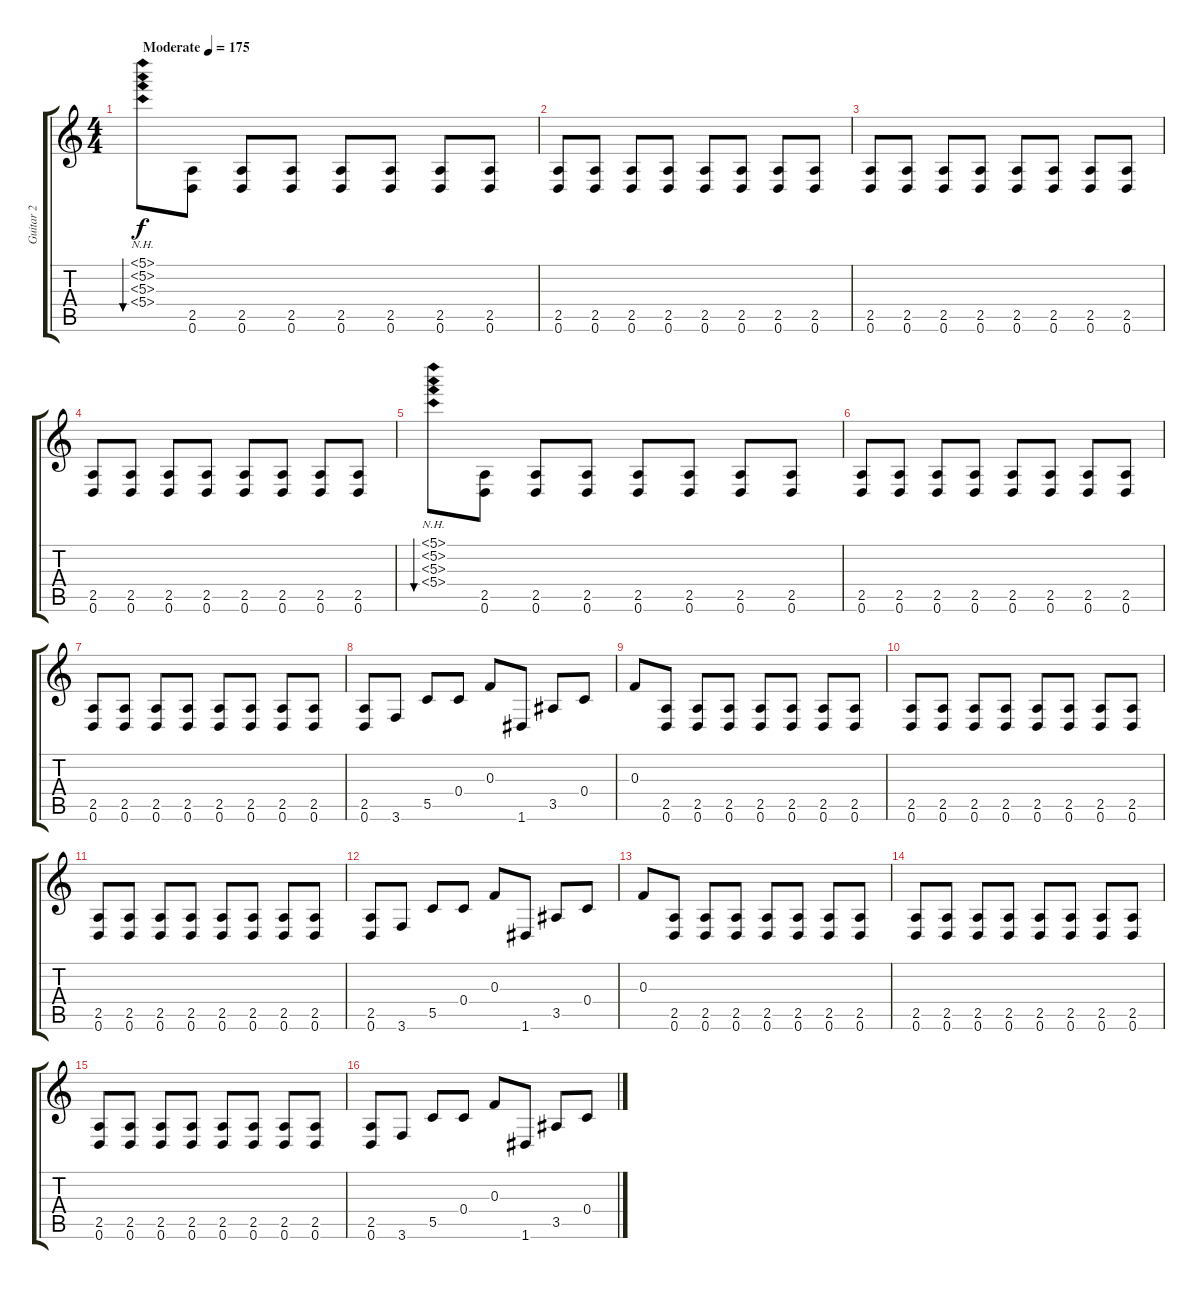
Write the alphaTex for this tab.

\track ("Guitar 2" "Guitar 2") {instrument overdrivenguitar}
\staff {score tabs}
\tuning (D4 A3 F3 C3 G2 D2) {hide}
\ts (4 4)
\tempo (175 "Moderate")
\clef g2
\ks c
(5.1{nh} 5.2{nh} 5.3{nh} 5.4{nh}).8{bu 240 dy f instrument overdrivenguitar} (2.5 0.6).8 (2.5 0.6).8 (2.5 0.6).8 (2.5 0.6).8 (2.5 0.6).8 (2.5 0.6).8 (2.5 0.6).8 |
(2.5 0.6).8 (2.5 0.6).8 (2.5 0.6).8 (2.5 0.6).8 (2.5 0.6).8 (2.5 0.6).8 (2.5 0.6).8 (2.5 0.6).8 |
(2.5 0.6).8 (2.5 0.6).8 (2.5 0.6).8 (2.5 0.6).8 (2.5 0.6).8 (2.5 0.6).8 (2.5 0.6).8 (2.5 0.6).8 |
(2.5 0.6).8 (2.5 0.6).8 (2.5 0.6).8 (2.5 0.6).8 (2.5 0.6).8 (2.5 0.6).8 (2.5 0.6).8 (2.5 0.6).8 |
(5.1{nh} 5.2{nh} 5.3{nh} 5.4{nh}).8{bu 240} (2.5 0.6).8 (2.5 0.6).8 (2.5 0.6).8 (2.5 0.6).8 (2.5 0.6).8 (2.5 0.6).8 (2.5 0.6).8 |
(2.5 0.6).8 (2.5 0.6).8 (2.5 0.6).8 (2.5 0.6).8 (2.5 0.6).8 (2.5 0.6).8 (2.5 0.6).8 (2.5 0.6).8 |
(2.5 0.6).8 (2.5 0.6).8 (2.5 0.6).8 (2.5 0.6).8 (2.5 0.6).8 (2.5 0.6).8 (2.5 0.6).8 (2.5 0.6).8 |
(2.5 0.6).8 3.6.8 5.5.8 0.4.8 0.3.8 1.6.8 3.5.8 0.4.8 |
0.3.8 (2.5 0.6).8 (2.5 0.6).8 (2.5 0.6).8 (2.5 0.6).8 (2.5 0.6).8 (2.5 0.6).8 (2.5 0.6).8 |
(2.5 0.6).8 (2.5 0.6).8 (2.5 0.6).8 (2.5 0.6).8 (2.5 0.6).8 (2.5 0.6).8 (2.5 0.6).8 (2.5 0.6).8 |
(2.5 0.6).8 (2.5 0.6).8 (2.5 0.6).8 (2.5 0.6).8 (2.5 0.6).8 (2.5 0.6).8 (2.5 0.6).8 (2.5 0.6).8 |
(2.5 0.6).8 3.6.8 5.5.8 0.4.8 0.3.8 1.6.8 3.5.8 0.4.8 |
0.3.8 (2.5 0.6).8 (2.5 0.6).8 (2.5 0.6).8 (2.5 0.6).8 (2.5 0.6).8 (2.5 0.6).8 (2.5 0.6).8 |
(2.5 0.6).8 (2.5 0.6).8 (2.5 0.6).8 (2.5 0.6).8 (2.5 0.6).8 (2.5 0.6).8 (2.5 0.6).8 (2.5 0.6).8 |
(2.5 0.6).8 (2.5 0.6).8 (2.5 0.6).8 (2.5 0.6).8 (2.5 0.6).8 (2.5 0.6).8 (2.5 0.6).8 (2.5 0.6).8 |
(2.5 0.6).8 3.6.8 5.5.8 0.4.8 0.3.8 1.6.8 3.5.8 0.4.8
